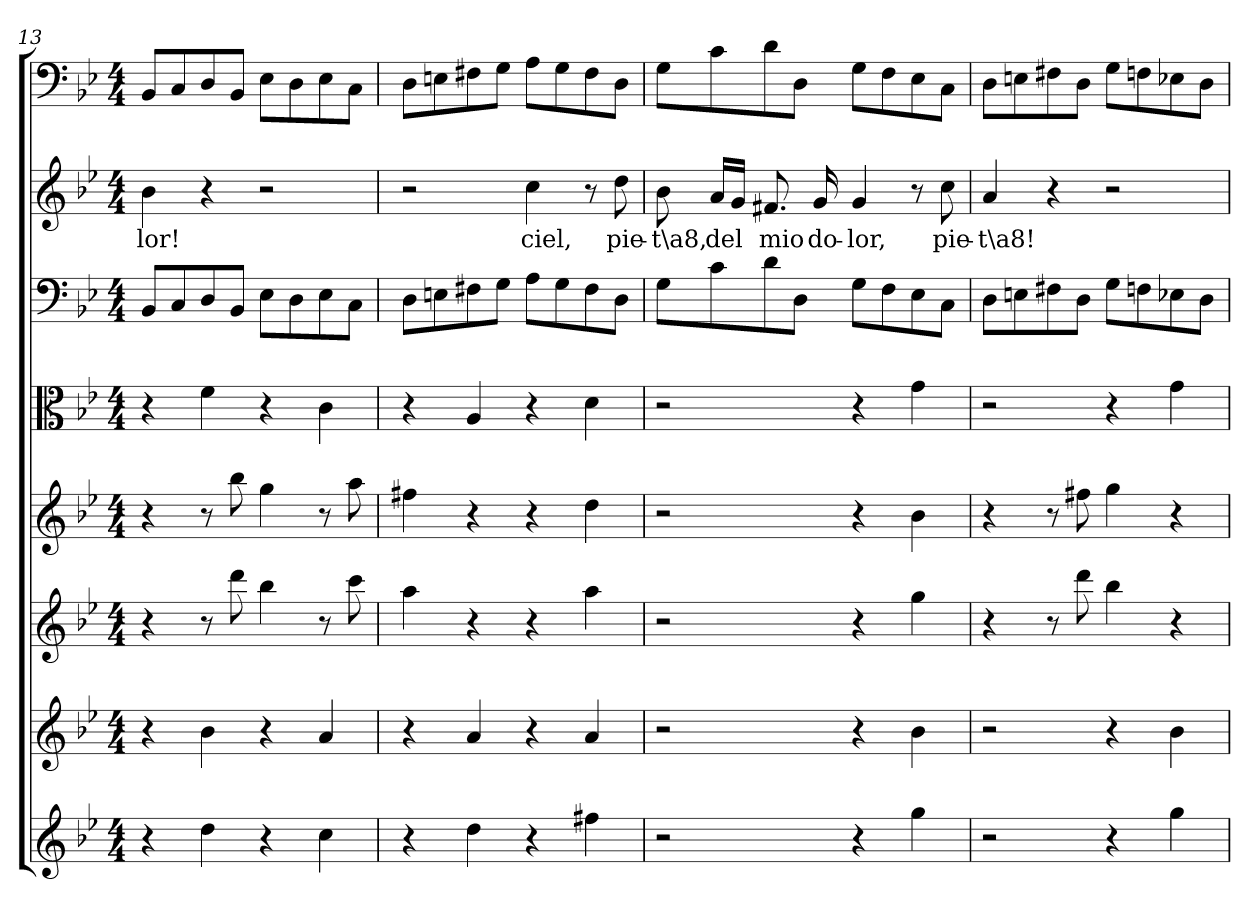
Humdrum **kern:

**kern	**kern	**kern	**kern	**kern	**kern	**kern	**text	**kern
*part8	*part7	*part6	*part5	*part4	*part3	*part2	*part2	*part1
*staff8	*staff7	*staff6	*staff5	*staff4	*staff3	*staff2	*staff2	*staff1
*clefG2	*clefG2	*clefG2	*clefG2	*clefC3	*clefF4	*clefG2	*	*clefF4
*k[b-e-]	*k[b-e-]	*k[b-e-]	*k[b-e-]	*k[b-e-]	*k[b-e-]	*k[b-e-]	*	*k[b-e-]
*g:	*g:	*g:	*g:	*g:	*g:	*g:	*	*g:
*M4/4	*M4/4	*M4/4	*M4/4	*M4/4	*M4/4	*M4/4	*	*M4/4
=13	=13	=13	=13	=13	=13	=13	=13	=13
4r	4r	4r	4r	4r	8BB-/L	4b-\	-lor!	8BB-/L
.	.	.	.	.	8C/	.	.	8C/
4dd\	4b-\	8r	8r	4f\	8D/	4r	.	8D/
.	.	8ddd\	8bb-\	.	8BB-/J	.	.	8BB-/J
4r	4r	4bb-\	4gg\	4r	8E-\L	2r	.	8E-\L
.	.	.	.	.	8D\	.	.	8D\
4cc\	4a/	8r	8r	4c\	8E-\	.	.	8E-\
.	.	8ccc\	8aa\	.	8C\J	.	.	8C\J
=14	=14	=14	=14	=14	=14	=14	=14	=14
4r	4r	4aa\	4ff#X\	4r	8D\L	2r	.	8D\L
.	.	.	.	.	8En\	.	.	8En\
4dd\	4a/	4r	4r	4A/	8F#X\	.	.	8F#X\
.	.	.	.	.	8G\J	.	.	8G\J
4r	4r	4r	4r	4r	8A\L	4cc\	ciel,	8A\L
.	.	.	.	.	8G\	.	.	8G\
4ff#X\	4a/	4aa\	4dd\	4d\	8F#\	8r	.	8F#\
.	.	.	.	.	8D\J	8dd\	pie-	8D\J
=15	=15	=15	=15	=15	=15	=15	=15	=15
2r	2r	2r	2r	2r	8G\L	8b-\	-t\a8,	8G\L
.	.	.	.	.	8c\	16a/LL	del	8c\
.	.	.	.	.	.	16g/JJ	.	.
.	.	.	.	.	8d\	8.f#X/	mio	8d\
.	.	.	.	.	8D\J	.	.	8D\J
.	.	.	.	.	.	16g/	do-	.
4r	4r	4r	4r	4r	8G\L	4g/	-lor,	8G\L
.	.	.	.	.	8F\	.	.	8F\
4gg\	4b-\	4gg\	4b-\	4g\	8E-\	8r	.	8E-\
.	.	.	.	.	8C\J	8cc\	pie-	8C\J
=16	=16	=16	=16	=16	=16	=16	=16	=16
2r	2r	4r	4r	2r	8D\L	4a/	-t\a8!	8D\L
.	.	.	.	.	8En\	.	.	8En\
.	.	8r	8r	.	8F#X\	4r	.	8F#X\
.	.	8ddd\	8ff#X\	.	8D\J	.	.	8D\J
4r	4r	4bb-\	4gg\	4r	8G\L	2r	.	8G\L
.	.	.	.	.	8Fn\	.	.	8Fn\
4gg\	4b-\	4r	4r	4g\	8E-X\	.	.	8E-X\
.	.	.	.	.	8D\J	.	.	8D\J
=	=	=	=	=	=	=	=	=
*-	*-	*-	*-	*-	*-	*-	*-	*-
